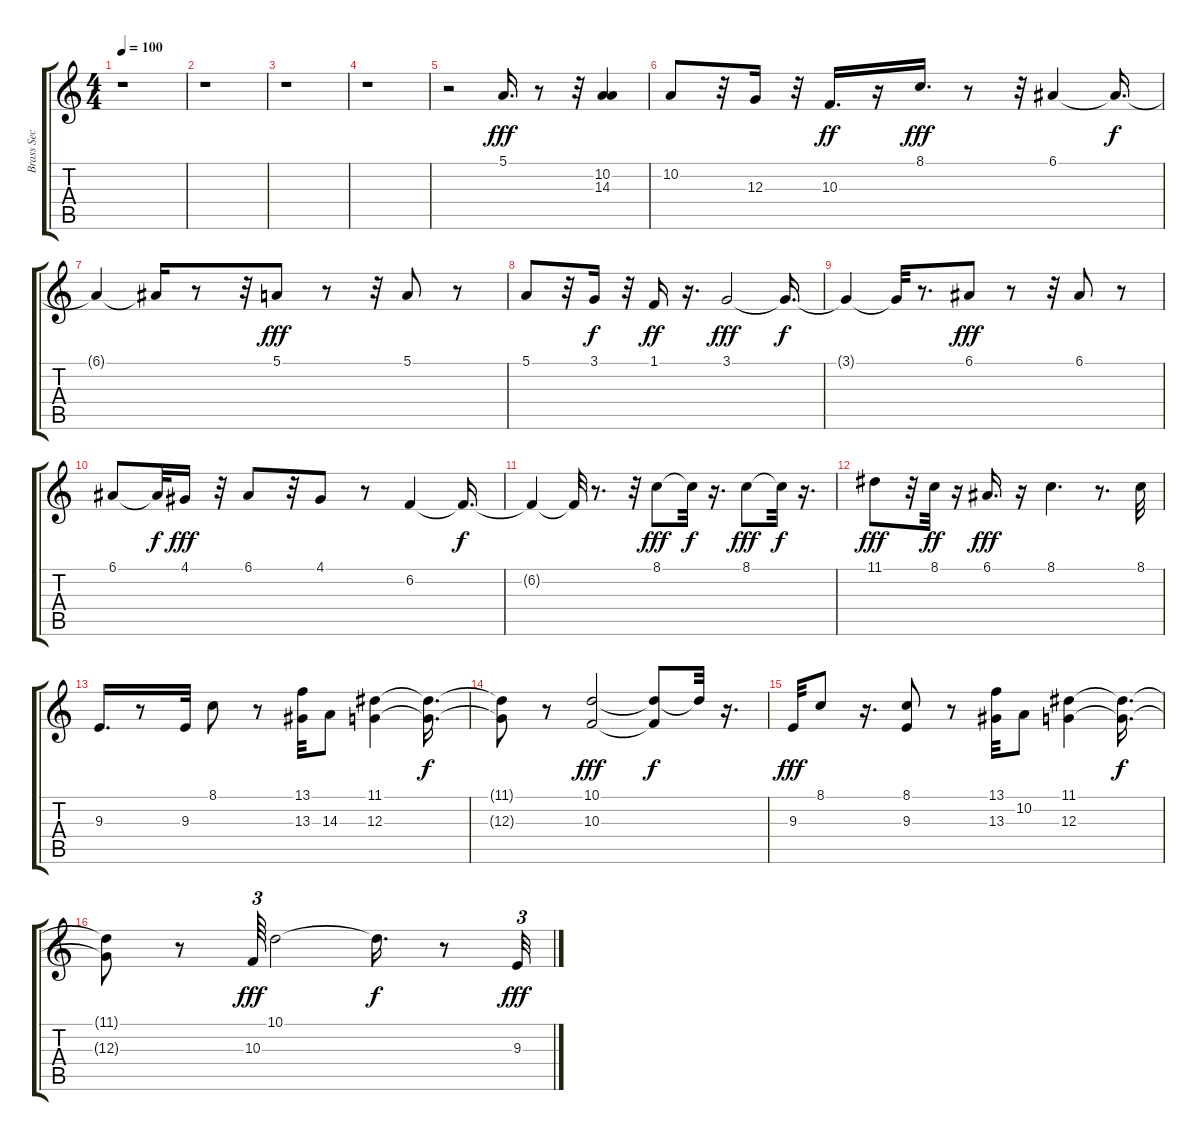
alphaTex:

\track ("Brass Sec" "Brass Sec") {instrument brasssection}
\staff {score tabs}
\tuning (E4 B3 G3 D3 A2 E2) {hide}
\ts (4 4)
\tempo 100
\clef g2
\ks c
r.1{dy fff} |
r.1 |
r.1 |
r.1 |
r.2 5.1.16{d} r.8 r.32 (10.2 14.3).4 |
10.2.8 r.32 12.3.16 r.32 10.3.16{d dy ff} r.16 8.1.16{d dy fff} r.8 r.32 6.1.4 6.1{t}.16{d dy f} |
6.1{t}.4 6.1{t}.16 r.8 r.32 5.1.8{dy fff} r.8 r.32 5.1.8 r.8 |
5.1.8 r.32 3.1.16{dy f} r.32 1.1.16{dy ff} r.16{d} 3.1.2{dy fff} 3.1{t}.16{d dy f} |
3.1{t}.4 3.1{t}.32 r.8{d} 6.1.8{dy fff} r.8 r.32 6.1.8 r.8 |
6.1.8 6.1{t}.32{dy f} 4.1.16{dy fff} r.32 6.1.8 r.32 4.1.8 r.8 6.2.4 6.2{t}.16{d dy f} |
6.2{t}.4 6.2{t}.32 r.8{d} r.32 8.1.8{dy fff} 8.1{t}.32{dy f} r.16{d} 8.1.8{dy fff} 8.1{t}.32{dy f} r.16{d} |
11.1.8{dy fff} r.32 8.1.32{dy ff} r.16 6.1.16{d dy fff} r.16 8.1.4{d} r.8{d} 8.1.32 |
9.3.16{d} r.8 9.3.32 8.1.8 r.8 (13.1 13.3).32 14.3.8 (11.1 12.3).4 (11.1{t} 12.3{t}).16{d dy f} |
(11.1{t} 12.3{t}).8 r.8 (10.1 10.3).2{dy fff} (10.1{t} 10.3{t}).8{dy f} 10.1{t}.32 r.16{d} |
9.3.32{dy fff} 8.1.8 r.16{d} (8.1 9.3).8 r.8 (13.1 13.3).32 10.2.8 (11.1 12.3).4 (11.1{t} 12.3{t}).16{d dy f} |
(11.1{t} 12.3{t}).8 r.8 10.3.64{tu (3 2) dy fff} 10.1.2 10.1{t}.16{d dy f} r.8 9.3.32{tu (3 2) dy fff}
